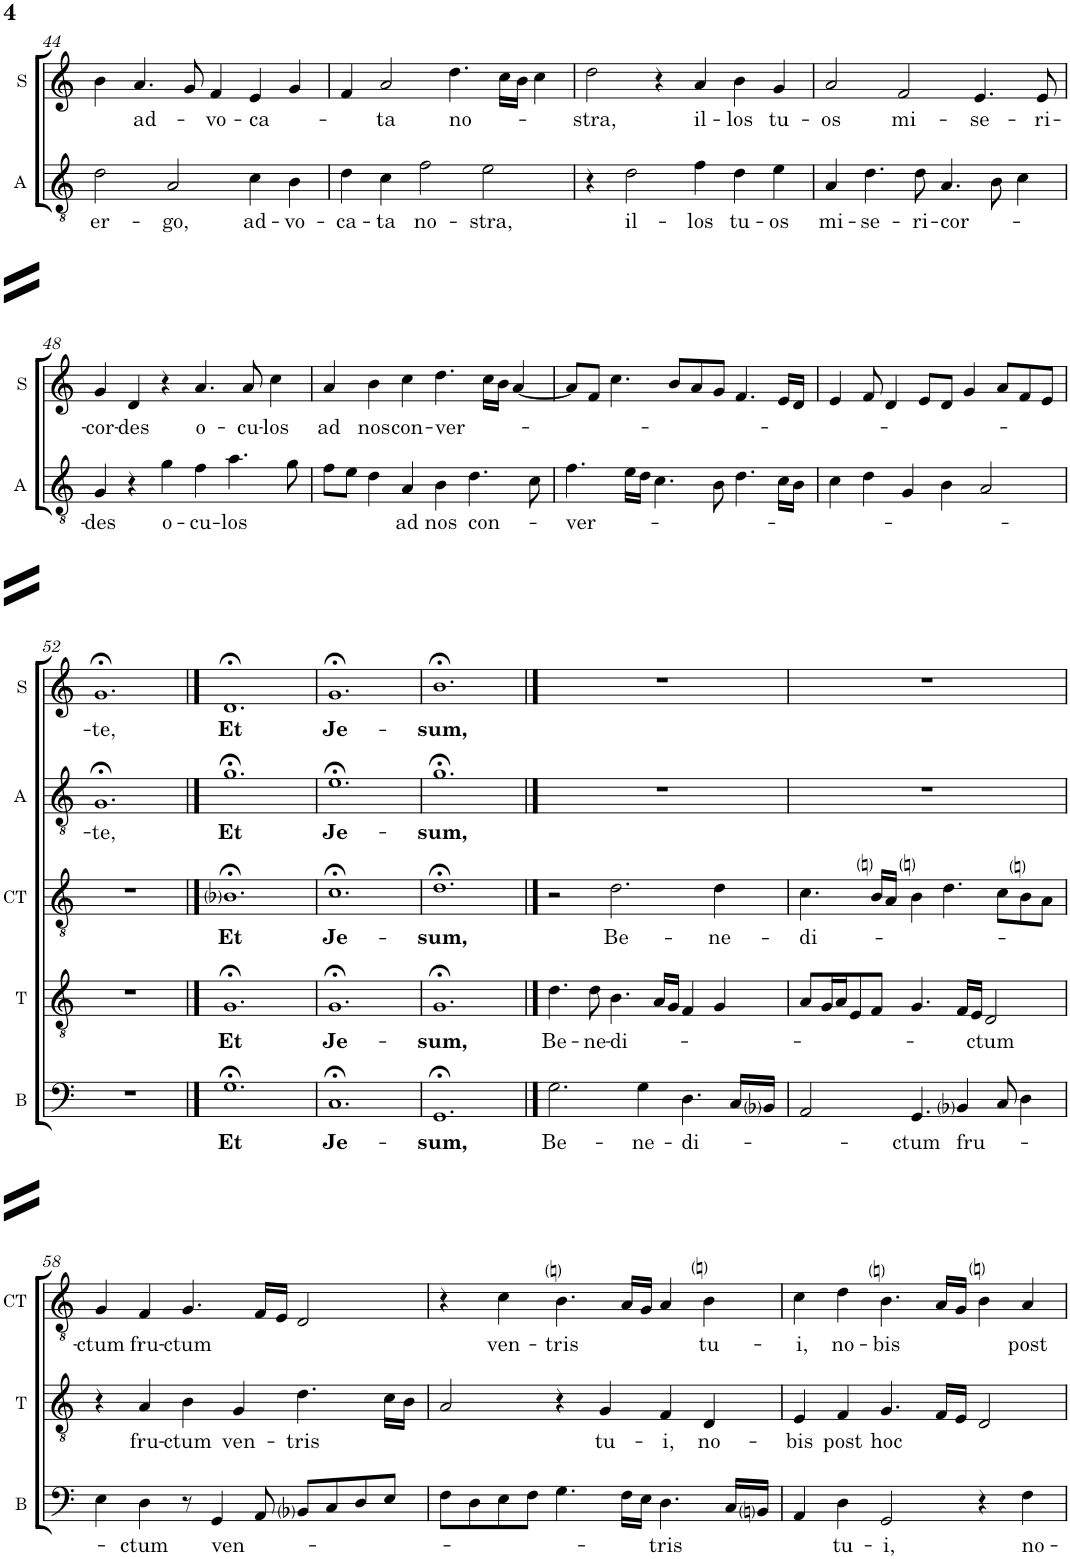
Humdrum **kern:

**kern	**text	**kern	**text	**kern	**text	**kern	**text	**kern	**text
*part5	*part5	*part4	*part4	*part3	*part3	*part2	*part2	*part1	*part1
*staff5	*staff5	*staff4	*staff4	*staff3	*staff3	*staff2	*staff2	*staff1	*staff1
*I"B	*	*I"Tenor	*	*I"Contratenor	*	*I"A	*	*I"S	*
*I'B	*	*I'T	*	*I'CT	*	*I'A	*	*I'S	*
!!LO:PB:g=z
*clefF4	*	*clefGv2	*	*clefGv2	*	*clefGv2	*	*clefG2	*
*k[]	*	*k[]	*	*k[]	*	*k[]	*	*k[]	*
*M3/2	*	*M3/2	*	*M3/2	*	*M3/2	*	*M3/2	*
=44	=44	=44	=44	=44	=44	=44	=44	=44	=44
!	!	!	!	!	!	!	!LO:LY:b	!	!
1.r	.	1.r	.	1.r	.	2d\	er-	4b\	.
!	!	!	!	!	!	!	!	!	!LO:LY:b
.	.	.	.	.	.	.	.	4.a/	ad-
!	!	!	!	!	!	!	!LO:LY:b	!	!
.	.	.	.	.	.	2A/	-go,	.	.
.	.	.	.	.	.	.	.	8g/	.
!	!	!	!	!	!	!	!	!	!LO:LY:b
.	.	.	.	.	.	.	.	4f/	vo-
!	!	!	!	!	!	!	!LO:LY:b	!	!LO:LY:b
.	.	.	.	.	.	4c\	ad-	4e/	-ca-
!	!	!	!	!	!	!	!LO:LY:b	!	!
.	.	.	.	.	.	4B\	-vo-	4g/	.
=45	=45	=45	=45	=45	=45	=45	=45	=45	=45
!	!	!	!	!	!	!	!LO:LY:b	!	!
1.r	.	1.r	.	1.r	.	4d\	-ca-	4f/	.
!	!	!	!	!	!	!	!LO:LY:b	!	!LO:LY:b
.	.	.	.	.	.	4c\	-ta	2a/	-ta
!	!	!	!	!	!	!	!LO:LY:b	!	!
.	.	.	.	.	.	2f\	no-	.	.
!	!	!	!	!	!	!	!	!	!LO:LY:b
.	.	.	.	.	.	.	.	4.dd\	no-
!	!	!	!	!	!	!	!LO:LY:b	!	!
.	.	.	.	.	.	2e\	-stra,	.	.
.	.	.	.	.	.	.	.	16cc\LL	.
.	.	.	.	.	.	.	.	16b\JJ	.
.	.	.	.	.	.	.	.	4cc\	.
=46	=46	=46	=46	=46	=46	=46	=46	=46	=46
!	!	!	!	!	!	!	!	!	!LO:LY:b
1.r	.	1.r	.	1.r	.	4r	.	2dd\	-stra,
!	!	!	!	!	!	!	!LO:LY:b	!	!
.	.	.	.	.	.	2d\	il-	.	.
.	.	.	.	.	.	.	.	4r	.
!	!	!	!	!	!	!	!LO:LY:b	!	!LO:LY:b
.	.	.	.	.	.	4f\	-los	4a/	il-
!	!	!	!	!	!	!	!LO:LY:b	!	!LO:LY:b
.	.	.	.	.	.	4d\	tu-	4b\	-los
!	!	!	!	!	!	!	!LO:LY:b	!	!LO:LY:b
.	.	.	.	.	.	4e\	-os	4g/	tu-
=47	=47	=47	=47	=47	=47	=47	=47	=47	=47
!	!	!	!	!	!	!	!LO:LY:b	!	!LO:LY:b
1.r	.	1.r	.	1.r	.	4A/	mi-	2a/	-os
!	!	!	!	!	!	!	!LO:LY:b	!	!
.	.	.	.	.	.	4.d\	-se-	.	.
!	!	!	!	!	!	!	!	!	!LO:LY:b
.	.	.	.	.	.	.	.	2f/	mi-
!	!	!	!	!	!	!	!LO:LY:b	!	!
.	.	.	.	.	.	8d\	-ri-	.	.
!	!	!	!	!	!	!	!LO:LY:b	!	!
.	.	.	.	.	.	4.A/	-cor-	.	.
!	!	!	!	!	!	!	!	!	!LO:LY:b
.	.	.	.	.	.	.	.	4.e/	-se-
.	.	.	.	.	.	8B\	.	.	.
.	.	.	.	.	.	4c\	.	.	.
!	!	!	!	!	!	!	!	!	!LO:LY:b
.	.	.	.	.	.	.	.	8e/	-ri-
!!LO:LB:g=z
=48	=48	=48	=48	=48	=48	=48	=48	=48	=48
!	!	!	!	!	!	!	!LO:LY:b	!	!LO:LY:b
1.r	.	1.r	.	1.r	.	4G/	-des	4g/	-cor-
!	!	!	!	!	!	!	!	!	!LO:LY:b
.	.	.	.	.	.	4r	.	4d/	-des
!	!	!	!	!	!	!	!LO:LY:b	!	!
.	.	.	.	.	.	4g\	o-	4r	.
!	!	!	!	!	!	!	!LO:LY:b	!	!LO:LY:b
.	.	.	.	.	.	4f\	-cu-	4.a/	o-
!	!	!	!	!	!	!	!LO:LY:b	!	!
.	.	.	.	.	.	4.a\	-los	.	.
!	!	!	!	!	!	!	!	!	!LO:LY:b
.	.	.	.	.	.	.	.	8a/	-cu-
!	!	!	!	!	!	!	!	!	!LO:LY:b
.	.	.	.	.	.	.	.	4cc\	-los
.	.	.	.	.	.	8g\	.	.	.
=49	=49	=49	=49	=49	=49	=49	=49	=49	=49
!	!	!	!	!	!	!	!	!	!LO:LY:b
1.r	.	1.r	.	1.r	.	8f\L	.	4a/	ad
.	.	.	.	.	.	8e\J	.	.	.
!	!	!	!	!	!	!	!	!	!LO:LY:b
.	.	.	.	.	.	4d\	.	4b\	nos
!	!	!	!	!	!	!	!LO:LY:b	!	!LO:LY:b
.	.	.	.	.	.	4A/	ad	4cc\	con-
!	!	!	!	!	!	!	!LO:LY:b	!	!LO:LY:b
.	.	.	.	.	.	4B\	nos	4.dd\	-ver-
!	!	!	!	!	!	!	!LO:LY:b	!	!
.	.	.	.	.	.	4.d\	con-	.	.
.	.	.	.	.	.	.	.	16cc\LL	.
.	.	.	.	.	.	.	.	16b\JJ	.
.	.	.	.	.	.	.	.	[4a/	.
.	.	.	.	.	.	8c\	.	.	.
=50	=50	=50	=50	=50	=50	=50	=50	=50	=50
!	!	!	!	!	!	!	!LO:LY:b	!	!
1.r	.	1.r	.	1.r	.	4.f\	-ver-	8a/L]	.
.	.	.	.	.	.	.	.	8f/J	.
.	.	.	.	.	.	.	.	4.cc\	.
.	.	.	.	.	.	16e\LL	.	.	.
.	.	.	.	.	.	16d\JJ	.	.	.
.	.	.	.	.	.	4.c\	.	.	.
.	.	.	.	.	.	.	.	8b/L	.
.	.	.	.	.	.	.	.	8a/	.
.	.	.	.	.	.	8B\	.	8g/J	.
.	.	.	.	.	.	4.d\	.	4.f/	.
.	.	.	.	.	.	16c\LL	.	16e/LL	.
.	.	.	.	.	.	16B\JJ	.	16d/JJ	.
=51	=51	=51	=51	=51	=51	=51	=51	=51	=51
1.r	.	1.r	.	1.r	.	4c\	.	4e/	.
.	.	.	.	.	.	4d\	.	8f/	.
.	.	.	.	.	.	.	.	4d/	.
.	.	.	.	.	.	4G/	.	.	.
.	.	.	.	.	.	.	.	8e/L	.
.	.	.	.	.	.	4B\	.	8d/J	.
.	.	.	.	.	.	.	.	4g/	.
.	.	.	.	.	.	2A/	.	.	.
.	.	.	.	.	.	.	.	8a/L	.
.	.	.	.	.	.	.	.	8f/	.
.	.	.	.	.	.	.	.	8e/J	.
!!LO:LB:g=z
=52	=52	=52	=52	=52	=52	=52	=52	=52	=52
!	!	!	!	!	!	!	!LO:LY:b	!	!LO:LY:b
1.r	.	1.r	.	1.r	.	1.G;<	te,	1.g;<	te,
==53	==53	==53	==53	==53	==53	==53	==53	==53	==53
!	!LO:LY:b	!	!LO:LY:b	!	!LO:LY:b	!	!LO:LY:b	!	!LO:LY:b
1.G;<	Et	1.G;<	Et	1.B-i;<	Et	1.g;<	Et	1.d;<	Et
=54	=54	=54	=54	=54	=54	=54	=54	=54	=54
!	!LO:LY:b	!	!LO:LY:b	!	!LO:LY:b	!	!LO:LY:b	!	!LO:LY:b
1.C;<	Je-	1.G;<	Je-	1.c;<	Je-	1.e;<	Je-	1.g;<	Je-
=55	=55	=55	=55	=55	=55	=55	=55	=55	=55
!	!LO:LY:b	!	!LO:LY:b	!	!LO:LY:b	!	!LO:LY:b	!	!LO:LY:b
1.GG;<	-sum,	1.G;<	-sum,	1.d;<	-sum,	1.g;<	-sum,	1.b;<	-sum,
==56	==56	==56	==56	==56	==56	==56	==56	==56	==56
!	!LO:LY:b	!	!LO:LY:b	!	!	!	!	!	!
2.G\	Be-	4.d\	Be-	2r	.	1.r	.	1.r	.
!	!	!	!LO:LY:b	!	!	!	!	!	!
.	.	8d\	-ne-	.	.	.	.	.	.
!	!	!	!LO:LY:b	!	!LO:LY:b	!	!	!	!
.	.	4.B\	-di-	2.d\	Be-	.	.	.	.
!	!LO:LY:b	!	!	!	!	!	!	!	!
4G\	-ne-	.	.	.	.	.	.	.	.
.	.	16A/LL	.	.	.	.	.	.	.
.	.	16G/JJ	.	.	.	.	.	.	.
!	!LO:LY:b	!	!	!	!	!	!	!	!
4.D\	-di-	4F/	.	.	.	.	.	.	.
!	!	!	!	!	!LO:LY:b	!	!	!	!
.	.	4G/	.	4d\	-ne-	.	.	.	.
16C/LL	.	.	.	.	.	.	.	.	.
16BB-i/JJ	.	.	.	.	.	.	.	.	.
=57	=57	=57	=57	=57	=57	=57	=57	=57	=57
!	!	!	!	!	!LO:LY:b	!	!	!	!
2AA/	.	8A/L	.	4.c\	-di-	1.r	.	1.r	.
.	.	16G/L	.	.	.	.	.	.	.
.	.	16A/J	.	.	.	.	.	.	.
.	.	8E/	.	.	.	.	.	.	.
.	.	8F/J	.	16Bni/LL	.	.	.	.	.
.	.	.	.	16A/JJ	.	.	.	.	.
!	!LO:LY:b	!	!	!	!	!	!	!	!
4.GG/	-ctum	4.G/	.	4Bni\	.	.	.	.	.
.	.	.	.	4.d\	.	.	.	.	.
!	!LO:LY:b	!	!	!	!	!	!	!	!
4BB-i/	fru-	16F/LL	.	.	.	.	.	.	.
.	.	16E/JJ	.	.	.	.	.	.	.
!	!	!	!LO:LY:b	!	!	!	!	!	!
.	.	2D/	-ctum	.	.	.	.	.	.
8C/	.	.	.	8c\L	.	.	.	.	.
4D\	.	.	.	8Bni\	.	.	.	.	.
.	.	.	.	8A\J	.	.	.	.	.
!!LO:LB:g=z
=58	=58	=58	=58	=58	=58	=58	=58	=58	=58
!	!	!	!	!	!LO:LY:b	!	!	!	!
4E\	.	4r	.	4G/	-ctum	1.r	.	1.r	.
!	!LO:LY:b	!	!LO:LY:b	!	!LO:LY:b	!	!	!	!
4D\	-ctum	4A/	fru-	4F/	fru-	.	.	.	.
!	!	!	!LO:LY:b	!	!LO:LY:b	!	!	!	!
8r	.	4B\	-ctum	4.G/	-ctum	.	.	.	.
!	!LO:LY:b	!	!	!	!	!	!	!	!
4GG/	ven-	.	.	.	.	.	.	.	.
!	!	!	!LO:LY:b	!	!	!	!	!	!
.	.	4G/	ven-	.	.	.	.	.	.
8AA/	.	.	.	16F/LL	.	.	.	.	.
.	.	.	.	16E/JJ	.	.	.	.	.
!	!	!	!LO:LY:b	!	!	!	!	!	!
8BB-i/L	.	4.d\	-tris	2D/	.	.	.	.	.
8C/	.	.	.	.	.	.	.	.	.
8D/	.	.	.	.	.	.	.	.	.
8E/J	.	16c\LL	.	.	.	.	.	.	.
.	.	16B\JJ	.	.	.	.	.	.	.
=59	=59	=59	=59	=59	=59	=59	=59	=59	=59
8F\L	.	2A/	.	4r	.	1.r	.	1.r	.
8D\	.	.	.	.	.	.	.	.	.
!	!	!	!	!	!LO:LY:b	!	!	!	!
8E\	.	.	.	4c\	ven-	.	.	.	.
8F\J	.	.	.	.	.	.	.	.	.
!	!	!	!	!	!LO:LY:b	!	!	!	!
4.G\	.	4r	.	4.Bni\	-tris	.	.	.	.
!	!	!	!LO:LY:b	!	!	!	!	!	!
.	.	4G/	tu-	.	.	.	.	.	.
16F\LL	.	.	.	16A/LL	.	.	.	.	.
16E\JJ	.	.	.	16G/JJ	.	.	.	.	.
!	!LO:LY:b	!	!LO:LY:b	!	!	!	!	!	!
4.D\	-tris	4F/	-i,	4A/	.	.	.	.	.
!	!	!	!LO:LY:b	!	!LO:LY:b	!	!	!	!
.	.	4D/	no-	4Bni\	tu-	.	.	.	.
16C/LL	.	.	.	.	.	.	.	.	.
16BBni/JJ	.	.	.	.	.	.	.	.	.
=60	=60	=60	=60	=60	=60	=60	=60	=60	=60
!	!	!	!LO:LY:b	!	!LO:LY:b	!	!	!	!
4AA/	.	4E/	-bis	4c\	-i,	1.r	.	1.r	.
!	!LO:LY:b	!	!LO:LY:b	!	!LO:LY:b	!	!	!	!
4D\	tu-	4F/	post	4d\	no-	.	.	.	.
!	!LO:LY:b	!	!LO:LY:b	!	!LO:LY:b	!	!	!	!
2GG/	-i,	4.G/	hoc	4.Bni\	-bis	.	.	.	.
.	.	16F/LL	.	16A/LL	.	.	.	.	.
.	.	16E/JJ	.	16G/JJ	.	.	.	.	.
4r	.	2D/	.	4Bni\	.	.	.	.	.
!	!LO:LY:b	!	!	!	!LO:LY:b	!	!	!	!
4F\	no-	.	.	4A/	post	.	.	.	.
=	=	=	=	=	=	=	=	=	=
*-	*-	*-	*-	*-	*-	*-	*-	*-	*-
